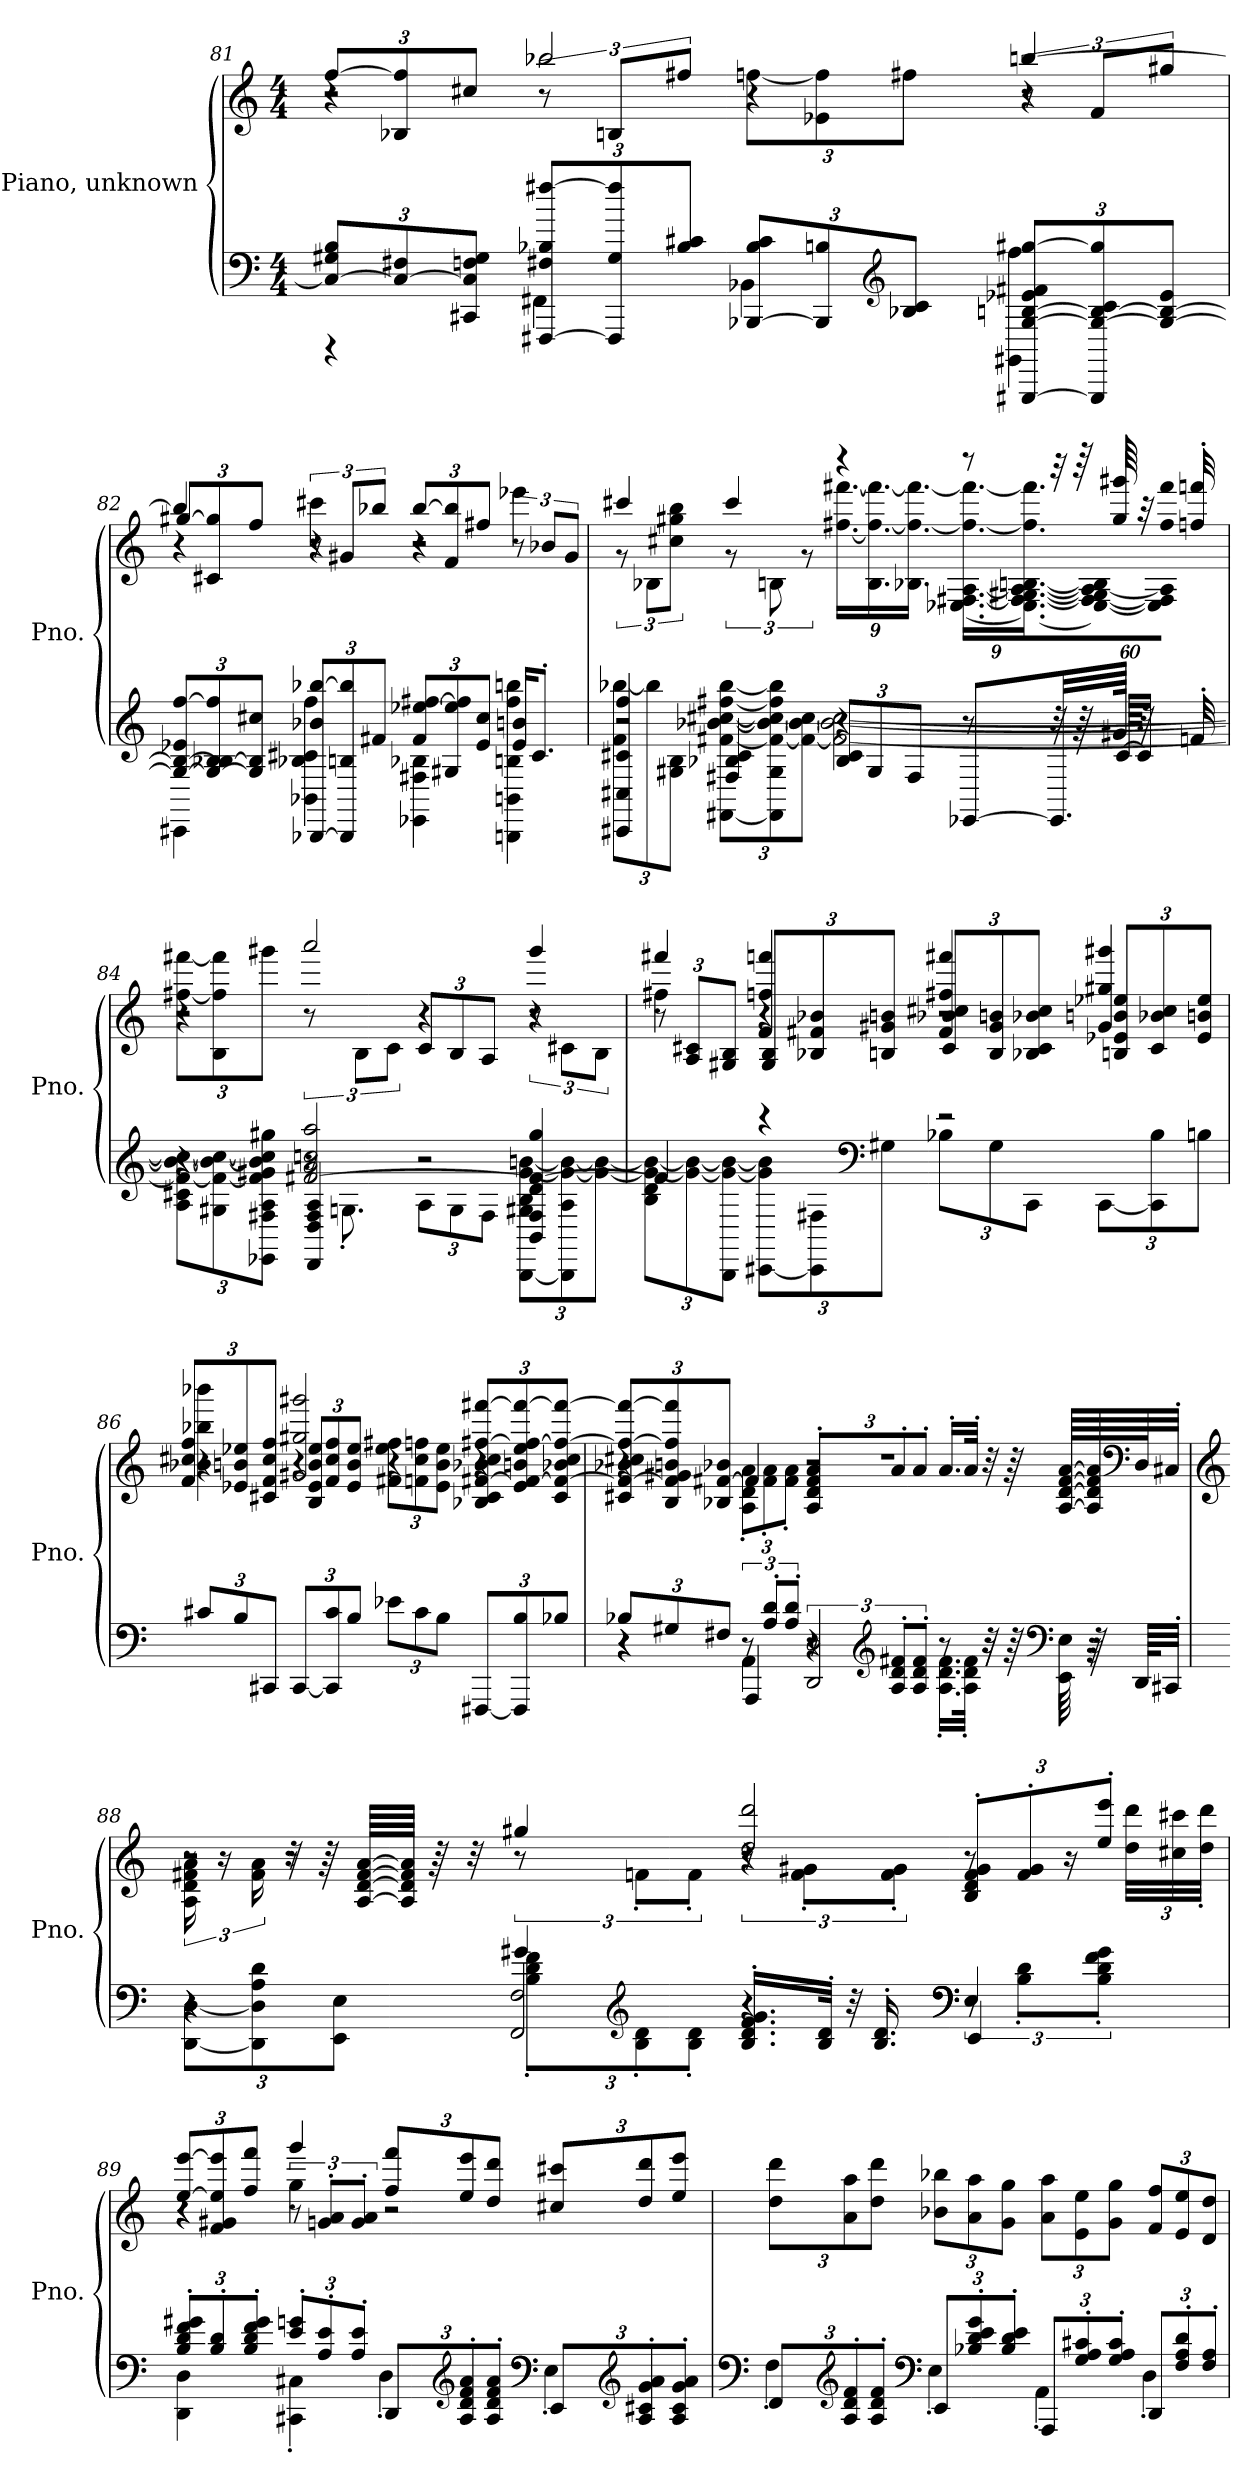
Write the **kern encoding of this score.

**kern	**kern
*part1	*part1
*staff2	*staff1
*I"Piano, unknown	*
*I'Pno.	*
!!LO:LB:g=z
*clefF4	*clefG2
*k[]	*k[]
*M4/4	*M4/4
=81	=81
*	*^
*	*	*^
*Xbrackettup	*	*	*Xbrackettup
*^	*	*	*
12C#/_ 12G#X/ 12B/L	4r	4r	2r	[12ff/L
12C#/_ 12F#X/	.	.	.	12B-X/ 12ff/]
12CC#X/ 12C#/] 12Fn/ 12G#/J	.	.	.	12cc#X/J
*	*	*	*	*brackettup
[12FFF#X/ 12F#X/ 12B-X/ [12ff#X/L	4FF#X\	2bb-X/	.	12r
12FFF#/] 12G#/ 12ff#/]	.	.	.	12Bn/L
12B-/ 12c#X/J	.	.	.	12ff#X/J
*	*	*	*Xbrackettup	*
[12BBB-X/ 12B-/ 12c#/L	4BB-X\	.	[12ffn\L	4r
12BBB-/] 12Bn/	.	.	12e-X\ 12ff\]	.
*clefG2	*	*	*	*
12B-X/ 12c#/J	.	.	12ff#X\J	.
*	*	*	*	*brackettup
[12GGG#X/ [12G#/ [12Bn/ 12e-X/ 12f#X/ [12gg#X/L	4GG#X\ 4ff#\	[4bbn/	4r	12r
12GGG#/] 12G#/_ 12B/_ 12c#/ 12gg#/]	.	.	.	12f/L
12G#/_ 12B/_ 12e-/J	.	.	.	12gg#X/J
!!LO:LB:g=z	!!	!!
=82	=82	=82	=82	=82
*	*	*	*	*Xbrackettup
12G#/_ 12B/_ 12e-X/ [12ff/L	4CC#X\	4bb/]	4r	[12gg#X/L
12G#/_ 12B-X/ 12B/_ 12ff/]	.	.	.	12c#X/ 12gg#/]
12G#/] 12B/] 12cc#X/J	.	.	.	12ff/J
*	*	*	*	*brackettup
[12BBB-X/ 12b-X/ [12bb-X/L	4BB-X\ 4B-X\ 4c#X\ 4ff\	4r	4ccc#X\	12r
12BBB-/] 12Bn/ 12bb-/]	.	.	.	12g#X/L
12f#X/J	.	.	.	12bb-X/J
*	*	*	*	*Xbrackettup
12f#/ [12ee-X/ [12ff#X/L	4EE-X\ 4F#X\ 4B-X\	2r	4r	[12bb-/L
12G#X/ 12ee-/] 12ff#/]	.	.	.	12f/ 12bb-/]
12e-/ 12cc#/J	.	.	.	12ff#X/J
*	*	*	*	*brackettup
16e-/ 16bn/KL	4BBBn\ 4BBn\ 4Bn\ 4ff#\ 4bbn\	.	4eee-X\	12r
8.c#'/J	.	.	.	.
.	.	.	.	12b-X/L
.	.	.	.	12g#/J
*	*	*	*v	*v
!!LO:LB:g=z
=83	=83	=83	=83
*	*^	*	*
4CC#X/ 4C#X/ 4c#X/ 4ff/	12f\ [12bb-X\L	2r	4ccc#X/	12r
.	12bb-\]	.	.	12B-X\L
.	12G#X\ 12B\J	.	.	12cc#X\ 12gg#X\ 12bb\J
4F#X/ 4B-X/ 4c#/	[12FF#X\ [12f#X\ [12b-X\ [12cc#X\ [12ff#X\ [12bb-\L	.	4ccc#/	12r
.	12FF#\] 12G#\ 12f#\_ 12b-\_ 12cc#\_ 12ff#\] 12bb-\]	.	.	12Bn\
.	12f#\_ 12b-\_ 12cc#\_J	.	.	12r
*	*	*	*	*Xbrackettup
12B-/ 12c#/L	2f#\_ 2b-\_ 2cc#\_	4r	4r	[18.ff#X\ [18.fff#X\LL
12G#/	.	.	.	18.B\ 18.ff#\_ 18.fff#\_
12F#/J	.	.	.	18.B-X\ 18.ff#\_ 18.fff#\_JJ
[8EE-X/L	.	8r	8r	[18.E-X\ [18.F#X\ [18.A\ 18.ff#\_ 18.fff#\_LL
.	.	.	.	18.E-\_ 18.F#\_ [18.G#X\ 18.A\_ [18.Bn\ 18.ff#\] 18.fff#\]
32.EE-/LL]	.	32r	32r	.
.	.	64r	64r	.
!	!	!	!	!LO:N:vis=32
.	.	.	.	1920%53E-\_ 1920%53F#\_ 1920%53G#\] 1920%53A\_ 1920%53B\]K
64g#X/JJJk	.	[64c#/KKLL	64gg#/ 64ggg#X/	.
32r	.	16c#/JJ]	32r	.
!	!	!	!	!LO:N:vis=16
.	.	.	.	1920%107E-\] 1920%107F#\] 1920%107A\] 1920%107ff#\ 1920%107fff#\JJ
32fn'/	.	.	32ffn/' 32fffn/'	.
!!LO:LB:g=z
=84	=84	=84	=84	=84
*	*	*	*	*^
4r	12A\ 12c#X\ 12f#\_ 12b-\_ 12cc#\_L	4r	4r	[12ff#X\ [12fff#X\L	2r
.	12G#X\ 12f#\_ 12b-\_ 12cc#\_	.	.	12B\ 12ff#\] 12fff#\]	.
.	12EE-X\ 12F#X\ 12A\ 12f#\] 12g#X\ 12b-\] 12cc#\] 12gg#X\J	.	.	12ggg#X\J	.
*	*	*	*	*brackettup	*
[2f#X/ 2a/ 2ccn/ 2aa/	16r	4DD/ 4D/ 4F#/ 4A/	2aaa/	12r	.
.	8.Gn'\	.	.	.	.
.	.	.	.	12B\L	.
.	.	.	.	12c\J	.
*	*	*	*	*	*Xbrackettup
.	12A\L	2r	.	4r	12c/L
.	12G\	.	.	.	12B/
.	12F#\J	.	.	.	12A/J
*	*	*	*	*brackettup	*
4BB/ 4F#/ 4d/ 4f#/_ 4gg#/	[12BBB\ 12G#X\ 12B\ [12g#\ [12bn\L	.	4ggg#/	12r	4r
.	12BBB\] 12A\ 12g#\_ 12b\_	.	.	12c#X\L	.
.	12g#\_ 12b\_J	.	.	12B\J	.
*	*v	*v	*	*	*
!!LO:PB:g=z	!!	!!
=85	=85	=85	=85	=85
4f#/]	12B\ 12d\ 12g#\_ 12b\_L	4fff#X/	4ff#X\	12r
.	12g#\_ 12b\_	.	.	12A/ 12c#X/L
.	12BBB\ 12g#\_ 12b\_J	.	.	12G#X/ 12B/J
*	*	*	*	*Xbrackettup
4r	[12CC#X\ 12g#\] 12b\]L	4f/ 4ffn/ 4fffn/	4r	12G#/ 12B/L
.	12CC#\] 12F#X\	.	.	12B-X/ 12f#X/ 12b-X/
*clefF4	*	*	*	*
.	12G#X\J	.	.	12Bn/ 12g#X/ 12bn/J
2r	12B-X\L	4f#/ 4ff#X/ 4fff#X/	2r	12c#/ 12b-X/ 12cc#X/L
.	12G#\	.	.	12B/ 12g#/ 12bn/
.	12CC#\J	.	.	12B-X/ 12c#/ 12b-X/ 12cc#/J
.	[12CC#\L	4g#/ 4gg#X/ 4ggg#X/	.	12Bn/ 12e-X/ 12bn/ 12ee-X/L
.	12CC#\] 12B-\	.	.	12c#/ 12b-X/ 12cc#/
.	12Bn\J	.	.	12e-/ 12bn/ 12ee-/J
*v	*v	*	*	*
!!LO:LB:g=z	!!	!!
=86	=86	=86	=86
12c#X/L	4r	4b-X\ 4bb-X\ 4bbb-X\	12f/ 12cc#X/ 12ff/L
12B/	.	.	12e-X/ 12bn/ 12ee-X/
12CC#X/J	.	.	12c#X/ 12f/ 12cc#/ 12ff/J
[12CC#/L	2g#X/ 2gg#X/ 2ggg#X/	4r	12B/ 12e-/ 12b/ 12ee-/L
12CC#/] 12c#/	.	.	12f/ 12cc#/ 12ff/
12B/J	.	.	12e-/ 12b/ 12ee-/J
12e-X\L	.	12f#X\ 12ee-\ 12ff#X\L	4r
12c#\	.	12fn\ 12cc#\ 12ffn\	.
12B\J	.	12e-\ 12b\ 12ee-\J	.
[12FFF#X/L	4r	4r	12B-X/ 12c#/ [12f#X/ 12b-X/ 12cc#/ [12ff#X/ [12fff#X/L
12FFF#/] 12B/	.	.	12e-/ 12f#/_ 12bn/ 12ee-/ 12ff#/_ 12fff#/_
12B-X/J	.	.	12c#/ 12f#/_ 12b-X/ 12cc#/ 12ff#/_ 12fff#/_J
!!LO:LB:g=z	!!	!!
=87	=87	=87	=87
*^	*	*	*
*	*^	*	*	*
12B-X/L	4r	4r	1r	4r	12c#X/ 12f#/_ 12b-X/ 12cc#X/ 12ff#/_ 12fff#/_L
12G#X/	.	.	.	.	12B/ 12f#/] 12g#X/ 12bn/ 12ff#/] 12fff#/]
12F#X/J	.	.	.	.	12B-X/ [12f#X/ 12b-X/J
*brackettup	*	*	*	*	*
12r	4AA\	4AAA/	.	12A\' 12d\' 12a\'L	4f#/]
12A/' 12d/'L	.	.	.	12f#\' 12a\'	.
12A/' 12d/'J	.	.	.	12f#\' 12a\'J	.
12r	4r	2DD/ 2D/	.	2r	12A/' 12d/' 12f#/' 12a/'L
*clefG2	*	*	*	*	*
12A/' 12d/' 12f#X/'L	.	.	.	.	12a'/
12A/' 12d/' 12f#/'J	.	.	.	.	12a'/J
8r	16.A\' 16.d\' 16.f#\'LL	.	.	.	16.a'/LL
.	32A\' 32d\' 32f#\'JJk	.	.	.	32a'/JJk
16r	32r	.	.	.	32r
.	64r	.	.	.	64r
*clefF4	*	*	*	*	*
.	64EE\ 64E\	.	.	.	[64A/ [64d/ [64f#/ [64a/LLLL
64r	16r	.	.	.	64A/] 64d/] 64f#/] 64a/]
*	*	*	*clefF4	*	*
64DD/KLLL	.	.	.	.	64D/J
32CC#X'/JJJ	.	.	.	.	32C#X'/JJJ
!!LO:LB:g=z	!!	!!
=88	=88	=88	=88	=88	=88
*	*	*	*clefG2	*	*
*	*Xbrackettup	*	*	*brackettup	*
4r	[12DD\ [12D\L	4r	2r	24A\ 24d\ 24f#X\ 24a\	8r
.	.	.	.	24r	.
.	12DD\] 12D\] 12A\ 12d\	.	.	24f#\ 24a\	.
.	.	.	.	8r	32r
.	.	.	.	.	64r
.	12EE\ 12E\J	.	.	.	.
.	.	.	.	.	[64A/ [64d/ [64f#/ [64a/LLLL
.	.	.	.	.	64A/] 64d/] 64f#/] 64a/]JJJJ
.	.	.	.	.	64r
.	.	.	.	.	32r
4g#X/	12B\' 12d\' 12f\'L	2FF/ 2F/	.	12r	4gg#X/
*clefG2	*	*	*	*	*
.	12B\' 12d\'	.	.	12fn'\L	.
.	12B\' 12d\'J	.	.	12f'\J	.
16.B/' 16.d/' 16.f/' 16.g#/'LL	4r	.	2dd/ 2ddd/	12r	4r
.	.	.	.	12f\' 12g#X\'L	.
32B/' 32d/'JJk	.	.	.	.	.
32r	.	.	.	.	.
16.B/' 16.d/'	.	.	.	.	.
.	.	.	.	12f\' 12g#\'J	.
*clefF4	*	*	*	*	*
*	*brackettup	*	*	*	*Xbrackettup
4E/	12r	4EE/	.	8r	12B/' 12d/' 12f/' 12g#/'L
.	12B\' 12d\'L	.	.	.	12f/' 12g#/'
.	.	.	.	16r	.
.	12B\' 12d\' 12f\' 12g#\'J	.	.	.	12ee/' 12eee/'J
.	.	.	.	48dd\ 48ddd\LLL	.
.	.	.	.	48cc#X\ 48ccc#X\	.
.	.	.	.	48dd\' 48ddd\'JJJ	.
*v	*v	*v	*	*	*
!!LO:LB:g=z	!!	!!
=89	=89	=89	=89
*Xbrackettup	*	*	*
*^	*	*	*
12B/' 12d/' 12f/' 12g#X/'L	4DD\ 4D\	4r	4r	[12ee/ [12eee/L
12B/' 12d/'	.	.	.	12f/ 12g#X/ 12ee/] 12eee/]
12B/' 12d/' 12f/' 12g#/'J	.	.	.	12ff/ 12fff/J
*	*	*	*	*brackettup
12e/' 12gn/'L	4CC#X\' 4C#X\'	4ggg/	4gg\	12r
12A/' 12e/'	.	.	.	12gn/' 12a/'L
12A/' 12e/'J	.	.	.	12g/' 12a/'J
*	*	*	*	*Xbrackettup
12DD/L	4D'\	2r	2r	12ff/ 12fff/L
*clefG2	*	*	*	*
12A/' 12d/' 12f/' 12a/'	.	.	.	12ee/ 12eee/
12A/' 12d/' 12f/' 12a/'J	.	.	.	12dd/ 12ddd/J
*clefF4	*	*	*	*
12EE/L	4E'\	.	.	12cc#X/ 12ccc#X/L
*clefG2	*	*	*	*
12A/' 12c#X/' 12g/' 12a/'	.	.	.	12dd/ 12ddd/
12A/' 12c#/' 12g/' 12a/'J	.	.	.	12ee/ 12eee/J
*	*	*v	*v	*v
!!LO:LB:g=z
=90	=90	=90
*clefF4	*	*
12FF/L	4F'\	12dd\ 12ddd\L
*clefG2	*	*
12A/' 12d/' 12f/'	.	12a\ 12aa\
12A/' 12d/' 12f/'J	.	12dd\ 12ddd\J
*clefF4	*	*
12EE/L	4E'\	12b-X\ 12bb-X\L
12B-X/' 12d/' 12e/' 12g/'	.	12a\ 12aa\
12B-/' 12d/' 12e/'J	.	12g\ 12gg\J
12AAA/L	4AA'\	12a\ 12aa\L
12G/' 12A/' 12c#X/'	.	12e\ 12ee\
12G/' 12A/' 12c#/'J	.	12g\ 12gg\J
12DD/L	4D'\	12f/ 12ff/L
12F/' 12A/' 12d/'	.	12e/ 12ee/
12F/' 12A/'J	.	12d/ 12dd/J
*v	*v	*
=	=
*-	*-
